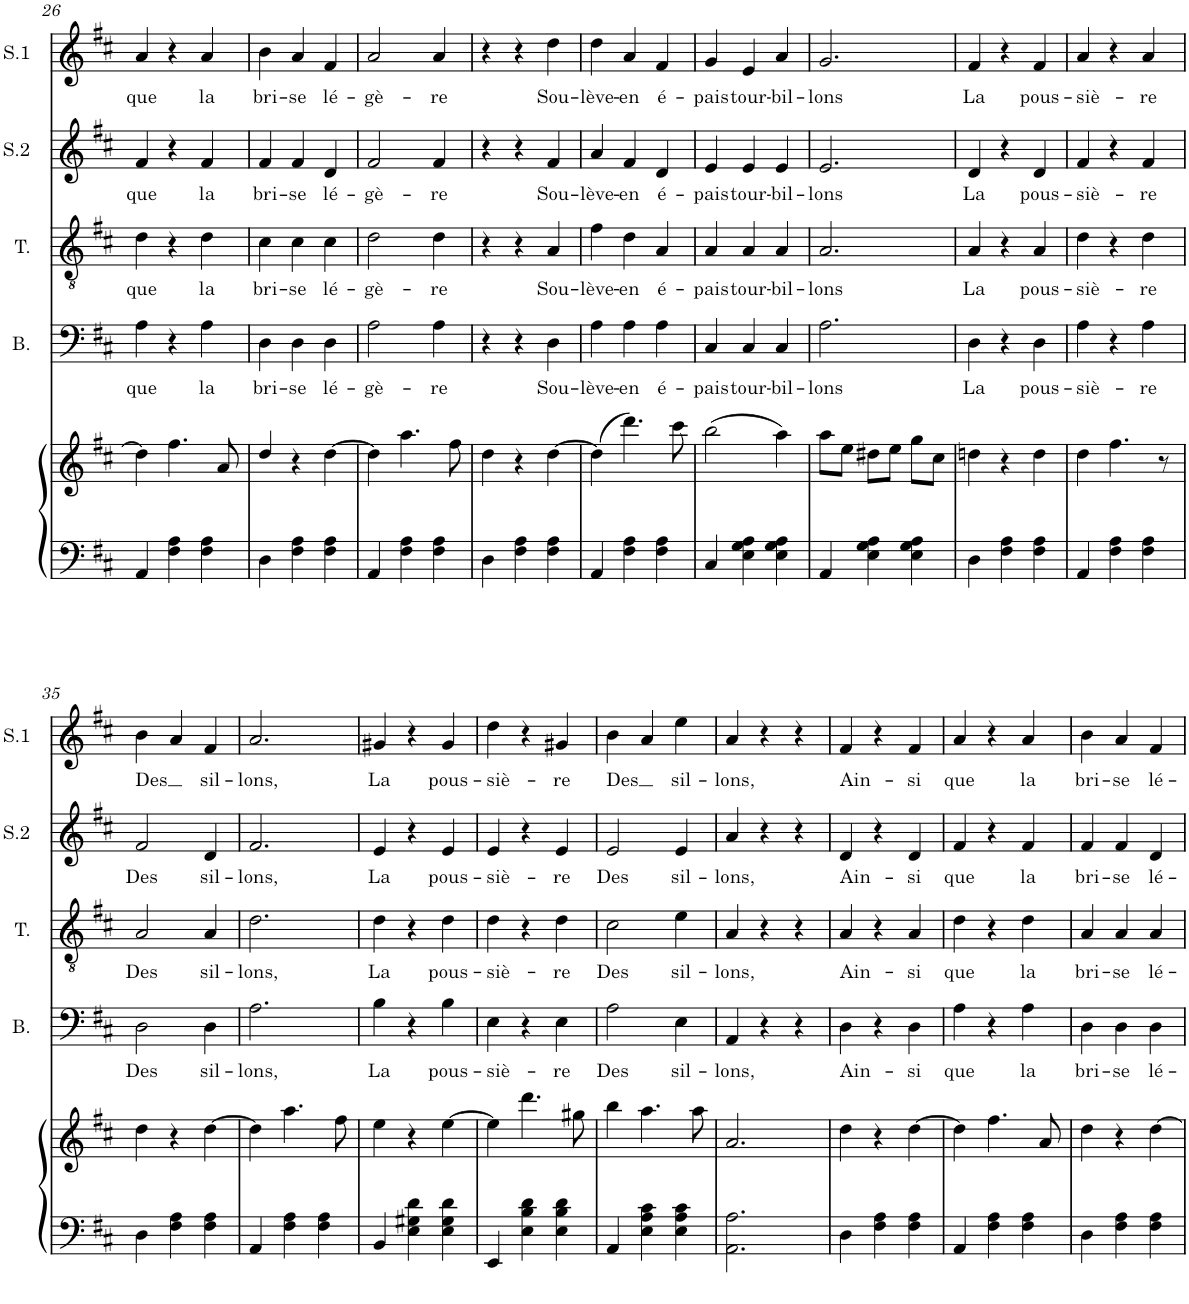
**kern	**kern	**kern	**text	**kern	**text	**kern	**text	**kern	**text
*part5	*part5	*part4	*part4	*part3	*part3	*part2	*part2	*part1	*part1
*staff6	*staff5	*staff4	*staff4	*staff3	*staff3	*staff2	*staff2	*staff1	*staff1
*I"Piano	*	*I"Basse	*	*I"Ténor	*	*I"Soprano2	*	*I"Soprano1	*
*I'Pno	*	*I'B.	*	*I'T.	*	*I'S.2	*	*I'S.1	*
!!LO:PB:g=z
*clefF4	*clefG2	*clefF4	*	*clefGv2	*	*clefG2	*	*clefG2	*
*k[f#c#]	*k[f#c#]	*k[f#c#]	*	*k[f#c#]	*	*k[f#c#]	*	*k[f#c#]	*
*M3/4	*M3/4	*M3/4	*	*M3/4	*	*M3/4	*	*M3/4	*
=26	=26	=26	=26	=26	=26	=26	=26	=26	=26
!	!	!	!LO:LY:b	!	!LO:LY:b	!	!LO:LY:b	!	!LO:LY:b
4AA/	4dd\]	4A\	que	4d\	que	4f#/	que	4a/	que
4F#\ 4A\	4.ff#\	4r	.	4r	.	4r	.	4r	.
!	!	!	!LO:LY:b	!	!LO:LY:b	!	!LO:LY:b	!	!LO:LY:b
4F#\ 4A\	.	4A\	la	4d\	la	4f#/	la	4a/	la
.	8a/	.	.	.	.	.	.	.	.
=27	=27	=27	=27	=27	=27	=27	=27	=27	=27
!	!	!	!LO:LY:b	!	!LO:LY:b	!	!LO:LY:b	!	!LO:LY:b
4D\	4dd/	4D\	bri-	4c#\	bri-	4f#/	bri-	4b\	bri-
!	!	!	!LO:LY:b	!	!LO:LY:b	!	!LO:LY:b	!	!LO:LY:b
4F#\ 4A\	4r	4D\	-se	4c#\	-se	4f#/	-se	4a/	-se
!	!	!	!LO:LY:b	!	!LO:LY:b	!	!LO:LY:b	!	!LO:LY:b
4F#\ 4A\	[4dd\	4D\	lé-	4c#\	lé-	4d/	lé-	4f#/	lé-
=28	=28	=28	=28	=28	=28	=28	=28	=28	=28
!	!	!	!LO:LY:b	!	!LO:LY:b	!	!LO:LY:b	!	!LO:LY:b
4AA/	4dd\]	2A\	-gè-	2d\	-gè-	2f#/	-gè-	2a/	-gè-
4F#\ 4A\	4.aa\	.	.	.	.	.	.	.	.
!	!	!	!LO:LY:b	!	!LO:LY:b	!	!LO:LY:b	!	!LO:LY:b
4F#\ 4A\	.	4A\	-re	4d\	-re	4f#/	-re	4a/	-re
.	8ff#\	.	.	.	.	.	.	.	.
=29	=29	=29	=29	=29	=29	=29	=29	=29	=29
4D\	4dd\	4r	.	4r	.	4r	.	4r	.
4F#\ 4A\	4r	4r	.	4r	.	4r	.	4r	.
!	!	!	!LO:LY:b	!	!LO:LY:b	!	!LO:LY:b	!	!LO:LY:b
4F#\ 4A\	[4dd\	4D\	Sou-	4A/	Sou-	4f#/	Sou-	4dd\	Sou-
=30	=30	=30	=30	=30	=30	=30	=30	=30	=30
!	!	!	!LO:LY:b	!	!LO:LY:b	!	!LO:LY:b	!	!LO:LY:b
4AA/	(4dd\]	4A\	-lève-	4f#\	-lève-	4a/	-lève-	4dd\	-lève-
!	!	!	!LO:LY:b	!	!LO:LY:b	!	!LO:LY:b	!	!LO:LY:b
4F#\ 4A\	4.ddd\)	4A\	-en	4d\	-en	4f#/	-en	4a/	-en
!	!	!	!LO:LY:b	!	!LO:LY:b	!	!LO:LY:b	!	!LO:LY:b
4F#\ 4A\	.	4A\	é-	4A/	é-	4d/	é-	4f#/	é-
.	8ccc#\	.	.	.	.	.	.	.	.
=31	=31	=31	=31	=31	=31	=31	=31	=31	=31
!	!	!	!LO:LY:b	!	!LO:LY:b	!	!LO:LY:b	!	!LO:LY:b
4C#/	(2bb\	4C#/	-pais	4A/	-pais	4e/	-pais	4g/	-pais
!	!	!	!LO:LY:b	!	!LO:LY:b	!	!LO:LY:b	!	!LO:LY:b
4E\ 4G\ 4A\	.	4C#/	tour-	4A/	tour-	4e/	tour-	4e/	tour-
!	!	!	!LO:LY:b	!	!LO:LY:b	!	!LO:LY:b	!	!LO:LY:b
4E\ 4G\ 4A\	4aa\)	4C#/	-bil-	4A/	-bil-	4e/	-bil-	4a/	-bil-
=32	=32	=32	=32	=32	=32	=32	=32	=32	=32
!	!	!	!LO:LY:b	!	!LO:LY:b	!	!LO:LY:b	!	!LO:LY:b
4AA/	8aa\L	2.A\	-lons	2.A/	-lons	2.e/	-lons	2.g/	-lons
.	8ee\J	.	.	.	.	.	.	.	.
4E\ 4G\ 4A\	8dd#X\L	.	.	.	.	.	.	.	.
.	8ee\J	.	.	.	.	.	.	.	.
4E\ 4G\ 4A\	8gg\L	.	.	.	.	.	.	.	.
.	8cc#\J	.	.	.	.	.	.	.	.
=33	=33	=33	=33	=33	=33	=33	=33	=33	=33
!	!	!	!LO:LY:b	!	!LO:LY:b	!	!LO:LY:b	!	!LO:LY:b
4D\	4ddn\	4D\	La	4A/	La	4d/	La	4f#/	La
4F#\ 4A\	4r	4r	.	4r	.	4r	.	4r	.
!	!	!	!LO:LY:b	!	!LO:LY:b	!	!LO:LY:b	!	!LO:LY:b
4F#\ 4A\	4dd\	4D\	pous-	4A/	pous-	4d/	pous-	4f#/	pous-
=34	=34	=34	=34	=34	=34	=34	=34	=34	=34
!	!	!	!LO:LY:b	!	!LO:LY:b	!	!LO:LY:b	!	!LO:LY:b
4AA/	4dd\	4A\	-siè-	4d\	-siè-	4f#/	-siè-	4a/	-siè-
4F#\ 4A\	4.ff#\	4r	.	4r	.	4r	.	4r	.
!	!	!	!LO:LY:b	!	!LO:LY:b	!	!LO:LY:b	!	!LO:LY:b
4F#\ 4A\	.	4A\	-re	4d\	-re	4f#/	-re	4a/	-re
.	8r	.	.	.	.	.	.	.	.
!!LO:LB:g=z
=35	=35	=35	=35	=35	=35	=35	=35	=35	=35
!	!	!	!LO:LY:b	!	!LO:LY:b	!	!LO:LY:b	!	!LO:LY:b
4D\	4dd\	2D\	Des	2A/	Des	2f#/	Des	4b\	Des
4F#\ 4A\	4r	.	.	.	.	.	.	4a/	.
!	!	!	!LO:LY:b	!	!LO:LY:b	!	!LO:LY:b	!	!LO:LY:b
4F#\ 4A\	[4dd\	4D\	sil-	4A/	sil-	4d/	sil-	4f#/	sil-
=36	=36	=36	=36	=36	=36	=36	=36	=36	=36
!	!	!	!LO:LY:b	!	!LO:LY:b	!	!LO:LY:b	!	!LO:LY:b
4AA/	4dd\]	2.A\	-lons,	2.d\	-lons,	2.f#/	-lons,	2.a/	-lons,
4F#\ 4A\	4.aa\	.	.	.	.	.	.	.	.
4F#\ 4A\	.	.	.	.	.	.	.	.	.
.	8ff#\	.	.	.	.	.	.	.	.
=37	=37	=37	=37	=37	=37	=37	=37	=37	=37
!	!	!	!LO:LY:b	!	!LO:LY:b	!	!LO:LY:b	!	!LO:LY:b
4BB/	4ee\	4B\	La	4d\	La	4e/	La	4g#X/	La
4E\ 4G#X\ 4d\	4r	4r	.	4r	.	4r	.	4r	.
!	!	!	!LO:LY:b	!	!LO:LY:b	!	!LO:LY:b	!	!LO:LY:b
4E\ 4G#\ 4d\	[4ee\	4B\	pous-	4d\	pous-	4e/	pous-	4g#/	pous-
=38	=38	=38	=38	=38	=38	=38	=38	=38	=38
!	!	!	!LO:LY:b	!	!LO:LY:b	!	!LO:LY:b	!	!LO:LY:b
4EE/	4ee\]	4E\	-siè-	4d\	-siè-	4e/	-siè-	4dd\	-siè-
4E\ 4B\ 4d\	4.ddd\	4r	.	4r	.	4r	.	4r	.
!	!	!	!LO:LY:b	!	!LO:LY:b	!	!LO:LY:b	!	!LO:LY:b
4E\ 4B\ 4d\	.	4E\	-re	4d\	-re	4e/	-re	4g#X/	-re
.	8gg#X\	.	.	.	.	.	.	.	.
=39	=39	=39	=39	=39	=39	=39	=39	=39	=39
!	!	!	!LO:LY:b	!	!LO:LY:b	!	!LO:LY:b	!	!LO:LY:b
4AA/	4bb\	2A\	Des	2c#\	Des	2e/	Des	4b\	Des
4E\ 4A\ 4c#\	4.aa\	.	.	.	.	.	.	4a/	.
!	!	!	!LO:LY:b	!	!LO:LY:b	!	!LO:LY:b	!	!LO:LY:b
4E\ 4A\ 4c#\	.	4E\	sil-	4e\	sil-	4e/	sil-	4ee\	sil-
.	8aa\	.	.	.	.	.	.	.	.
=40	=40	=40	=40	=40	=40	=40	=40	=40	=40
!	!	!	!LO:LY:b	!	!LO:LY:b	!	!LO:LY:b	!	!LO:LY:b
2.AA\ 2.A\	2.a/	4AA/	-lons,	4A/	-lons,	4a/	-lons,	4a/	-lons,
.	.	4r	.	4r	.	4r	.	4r	.
.	.	4r	.	4r	.	4r	.	4r	.
=41	=41	=41	=41	=41	=41	=41	=41	=41	=41
!	!	!	!LO:LY:b	!	!LO:LY:b	!	!LO:LY:b	!	!LO:LY:b
4D\	4dd\	4D\	Ain-	4A/	Ain-	4d/	Ain-	4f#/	Ain-
4F#\ 4A\	4r	4r	.	4r	.	4r	.	4r	.
!	!	!	!LO:LY:b	!	!LO:LY:b	!	!LO:LY:b	!	!LO:LY:b
4F#\ 4A\	[4dd\	4D\	-si	4A/	-si	4d/	-si	4f#/	-si
=42	=42	=42	=42	=42	=42	=42	=42	=42	=42
!	!	!	!LO:LY:b	!	!LO:LY:b	!	!LO:LY:b	!	!LO:LY:b
4AA/	4dd\]	4A\	que	4d\	que	4f#/	que	4a/	que
4F#\ 4A\	4.ff#\	4r	.	4r	.	4r	.	4r	.
!	!	!	!LO:LY:b	!	!LO:LY:b	!	!LO:LY:b	!	!LO:LY:b
4F#\ 4A\	.	4A\	la	4d\	la	4f#/	la	4a/	la
.	8a/	.	.	.	.	.	.	.	.
=43	=43	=43	=43	=43	=43	=43	=43	=43	=43
!	!	!	!LO:LY:b	!	!LO:LY:b	!	!LO:LY:b	!	!LO:LY:b
4D\	4dd\	4D\	bri-	4A/	bri-	4f#/	bri-	4b\	bri-
!	!	!	!LO:LY:b	!	!LO:LY:b	!	!LO:LY:b	!	!LO:LY:b
4F#\ 4A\	4r	4D\	-se	4A/	-se	4f#/	-se	4a/	-se
!	!	!	!LO:LY:b	!	!LO:LY:b	!	!LO:LY:b	!	!LO:LY:b
4F#\ 4A\	[4dd\	4D\	lé-	4A/	lé-	4d/	lé-	4f#/	lé-
=	=	=	=	=	=	=	=	=	=
*-	*-	*-	*-	*-	*-	*-	*-	*-	*-
